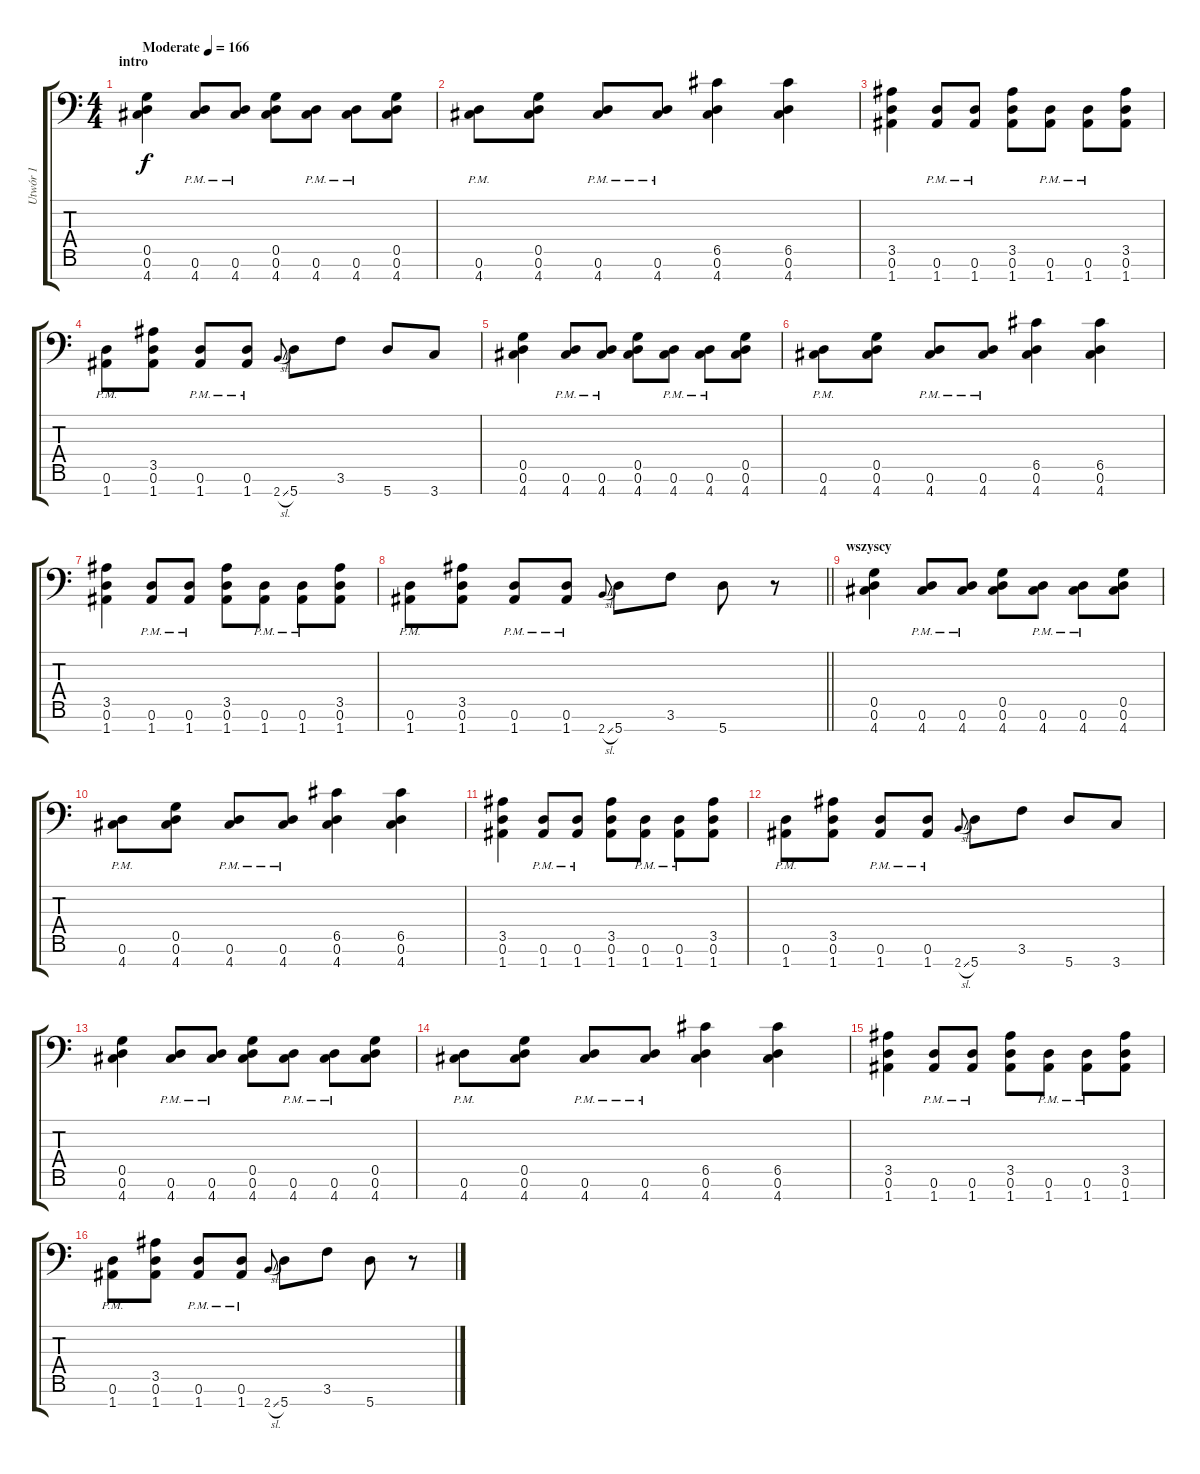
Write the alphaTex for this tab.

\track ("Utwór 1" "Utwór 1") {instrument distortionguitar}
\staff {score tabs}
\tuning (D4 A3 F3 C3 G2 D2 A1) {hide}
\ts (4 4)
\section ("" "intro")
\tempo (166 "Moderate")
\clef f4
\ks c
(0.5 0.6 4.7).4{dy f instrument distortionguitar} (0.6{pm} 4.7{pm}).8 (0.6{pm} 4.7{pm}).8 (0.5 0.6 4.7).8 (0.6{pm} 4.7{pm}).8 (0.6{pm} 4.7{pm}).8 (0.5 0.6 4.7).8 |
(0.6{pm} 4.7{pm}).8 (0.5 0.6 4.7).8 (0.6{pm} 4.7{pm}).8 (0.6{pm} 4.7{pm}).8 (6.5 0.6 4.7).4 (6.5 0.6 4.7).4 |
(3.5 0.6 1.7).4 (0.6{pm} 1.7{pm}).8 (0.6{pm} 1.7{pm}).8 (3.5 0.6 1.7).8 (0.6{pm} 1.7{pm}).8 (0.6{pm} 1.7{pm}).8 (3.5 0.6 1.7).8 |
(0.6{pm} 1.7{pm}).8 (3.5 0.6 1.7).8 (0.6{pm} 1.7{pm}).8 (0.6{pm} 1.7{pm}).8 2.7{sl}.8{gr onbeat} 5.7.8 3.6.8 5.7.8 3.7.8 |
(0.5 0.6 4.7).4 (0.6{pm} 4.7{pm}).8 (0.6{pm} 4.7{pm}).8 (0.5 0.6 4.7).8 (0.6{pm} 4.7{pm}).8 (0.6{pm} 4.7{pm}).8 (0.5 0.6 4.7).8 |
(0.6{pm} 4.7{pm}).8 (0.5 0.6 4.7).8 (0.6{pm} 4.7{pm}).8 (0.6{pm} 4.7{pm}).8 (6.5 0.6 4.7).4 (6.5 0.6 4.7).4 |
(3.5 0.6 1.7).4 (0.6{pm} 1.7{pm}).8 (0.6{pm} 1.7{pm}).8 (3.5 0.6 1.7).8 (0.6{pm} 1.7{pm}).8 (0.6{pm} 1.7{pm}).8 (3.5 0.6 1.7).8 |
\barLineRight lightlight
(0.6{pm} 1.7{pm}).8 (3.5 0.6 1.7).8 (0.6{pm} 1.7{pm}).8 (0.6{pm} 1.7{pm}).8 2.7{sl}.8{gr onbeat} 5.7.8 3.6.8 5.7.8 r.8 |
\section ("" "wszyscy")
(0.5 0.6 4.7).4 (0.6{pm} 4.7{pm}).8 (0.6{pm} 4.7{pm}).8 (0.5 0.6 4.7).8 (0.6{pm} 4.7{pm}).8 (0.6{pm} 4.7{pm}).8 (0.5 0.6 4.7).8 |
(0.6{pm} 4.7{pm}).8 (0.5 0.6 4.7).8 (0.6{pm} 4.7{pm}).8 (0.6{pm} 4.7{pm}).8 (6.5 0.6 4.7).4 (6.5 0.6 4.7).4 |
(3.5 0.6 1.7).4 (0.6{pm} 1.7{pm}).8 (0.6{pm} 1.7{pm}).8 (3.5 0.6 1.7).8 (0.6{pm} 1.7{pm}).8 (0.6{pm} 1.7{pm}).8 (3.5 0.6 1.7).8 |
(0.6{pm} 1.7{pm}).8 (3.5 0.6 1.7).8 (0.6{pm} 1.7{pm}).8 (0.6{pm} 1.7{pm}).8 2.7{sl}.8{gr onbeat} 5.7.8 3.6.8 5.7.8 3.7.8 |
(0.5 0.6 4.7).4 (0.6{pm} 4.7{pm}).8 (0.6{pm} 4.7{pm}).8 (0.5 0.6 4.7).8 (0.6{pm} 4.7{pm}).8 (0.6{pm} 4.7{pm}).8 (0.5 0.6 4.7).8 |
(0.6{pm} 4.7{pm}).8 (0.5 0.6 4.7).8 (0.6{pm} 4.7{pm}).8 (0.6{pm} 4.7{pm}).8 (6.5 0.6 4.7).4 (6.5 0.6 4.7).4 |
(3.5 0.6 1.7).4 (0.6{pm} 1.7{pm}).8 (0.6{pm} 1.7{pm}).8 (3.5 0.6 1.7).8 (0.6{pm} 1.7{pm}).8 (0.6{pm} 1.7{pm}).8 (3.5 0.6 1.7).8 |
(0.6{pm} 1.7{pm}).8 (3.5 0.6 1.7).8 (0.6{pm} 1.7{pm}).8 (0.6{pm} 1.7{pm}).8 2.7{sl}.8{gr onbeat} 5.7.8 3.6.8 5.7.8 r.8
